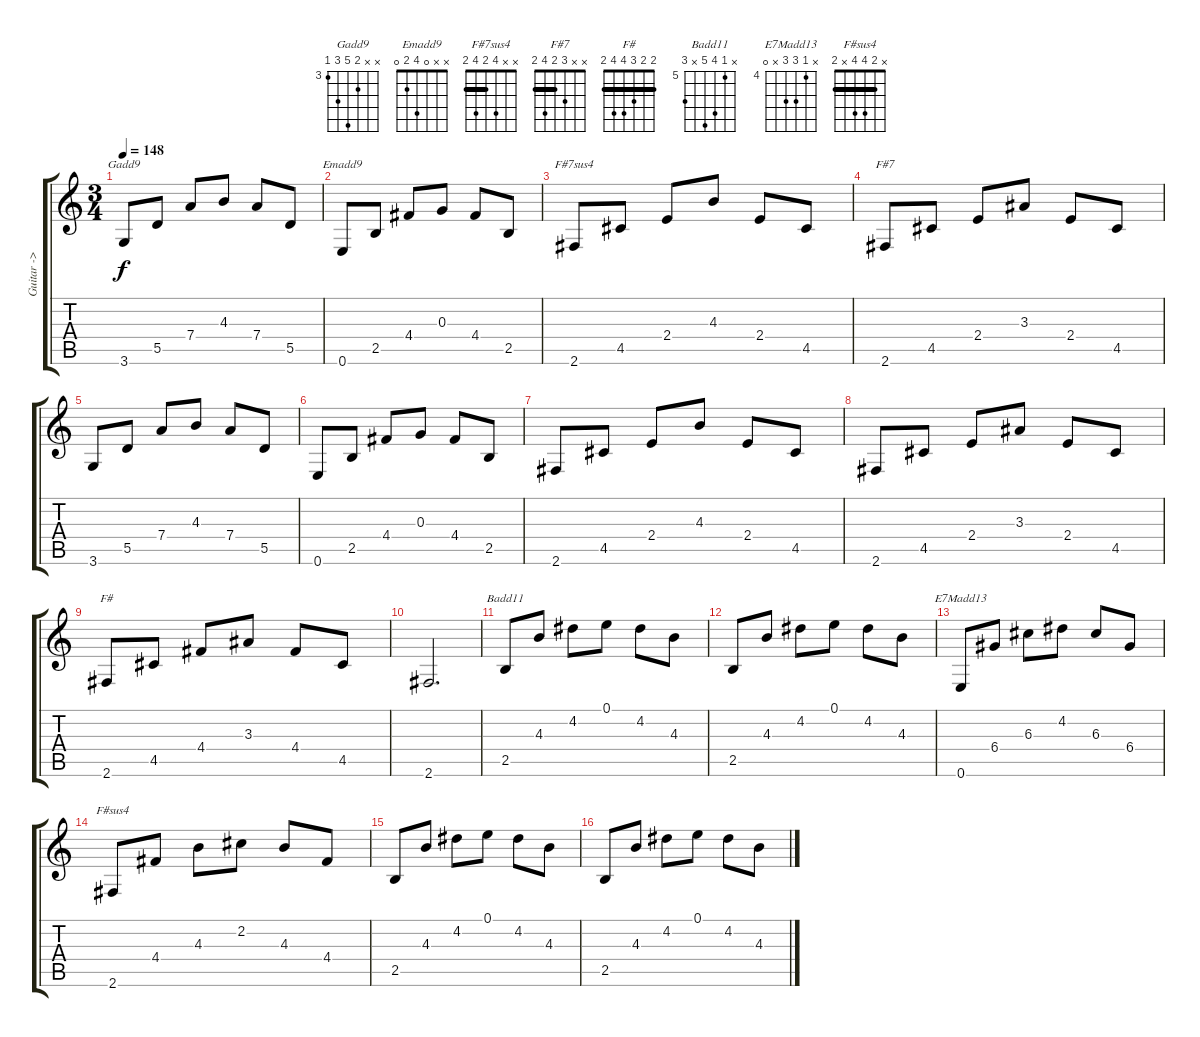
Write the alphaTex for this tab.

\track ("Guitar -> Muted" "Guitar -> ") {instrument electricguitarmuted}
\staff {score tabs}
\tuning (E4 B3 G3 D3 A2 E2) {hide}
\chord ("Gadd9" x x 4 7 5 3) {firstfret 3}
\chord ("Emadd9" x x 0 4 2 0)
\chord ("F#7sus4" x x 4 2 4 2) {barre 2}
\chord ("F#7" x x 3 2 4 2) {barre 2}
\chord ("F#" 2 2 3 4 4 2) {barre 2}
\chord ("Badd11" x 5 8 9 x 7) {firstfret 5}
\chord ("E7Madd13" x 4 6 6 x 0) {firstfret 4}
\chord ("F#sus4" x 2 4 4 x 2) {barre 2}
\ts (3 4)
\tempo 148
\clef g2
\ks c
3.6.8{ch "Gadd9" dy f} 5.5.8 7.4.8 4.3.8 7.4.8 5.5.8 |
0.6.8{ch "Emadd9"} 2.5.8 4.4.8 0.3.8 4.4.8 2.5.8 |
2.6.8{ch "F#7sus4"} 4.5.8 2.4.8 4.3.8 2.4.8 4.5.8 |
2.6.8{ch "F#7"} 4.5.8 2.4.8 3.3.8 2.4.8 4.5.8 |
3.6.8 5.5.8 7.4.8 4.3.8 7.4.8 5.5.8 |
0.6.8 2.5.8 4.4.8 0.3.8 4.4.8 2.5.8 |
2.6.8 4.5.8 2.4.8 4.3.8 2.4.8 4.5.8 |
2.6.8 4.5.8 2.4.8 3.3.8 2.4.8 4.5.8 |
2.6.8{ch "F#"} 4.5.8 4.4.8 3.3.8 4.4.8 4.5.8 |
2.6.2{d} |
2.5.8{ch "Badd11"} 4.3.8 4.2.8 0.1.8 4.2.8 4.3.8 |
2.5.8 4.3.8 4.2.8 0.1.8 4.2.8 4.3.8 |
0.6.8{ch "E7Madd13"} 6.4.8 6.3.8 4.2.8 6.3.8 6.4.8 |
2.6.8{ch "F#sus4"} 4.4.8 4.3.8 2.2.8 4.3.8 4.4.8 |
2.5.8 4.3.8 4.2.8 0.1.8 4.2.8 4.3.8 |
2.5.8 4.3.8 4.2.8 0.1.8 4.2.8 4.3.8
